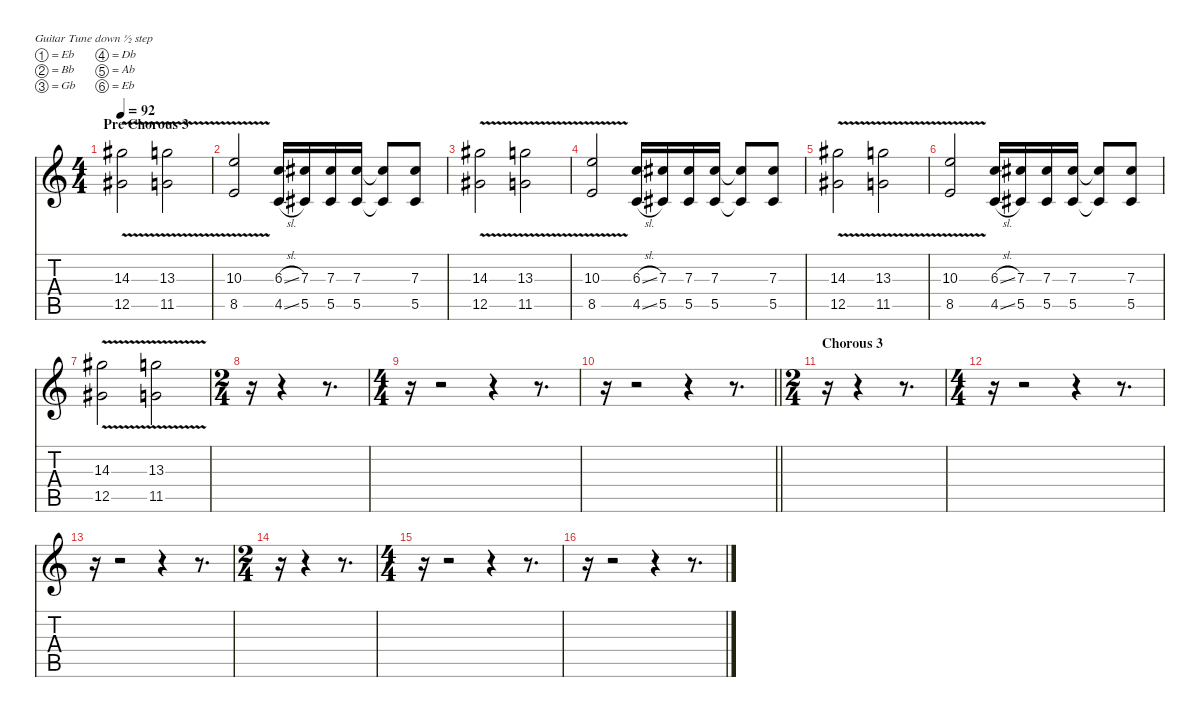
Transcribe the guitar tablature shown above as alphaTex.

\defaultSystemsLayout 4
\hideDynamics
\bracketExtendMode nobrackets
\singleTrackTrackNamePolicy hidden
\multiTrackTrackNamePolicy hidden
\otherSystemsTrackNameOrientation horizontal
\track ("Kirk" "dist.guit.") {instrument distortionguitar}
\staff {score tabs}
\tuning (Eb4 Bb3 Gb3 Db3 Ab2 Eb2)
\ts (4 4)
\section ("" "Pre Chorous 3")
\tempo 92
\clef g2
\ks c
(14.3{v acc #} 12.5{v acc #}).2{dy f beam Down} (13.3{v} 11.5{v}).2{beam Down} |
(10.3{v} 8.5{v}).2{beam Up} (6.3{sl} 4.5{sl}).16{beam Up} (7.3{acc #} 5.5{acc #}).16{beam Up} (7.3{acc #} 5.5{acc #}).16{beam Up} (7.3{acc #} 5.5{acc #}).16{beam Up} (7.3{t acc #} 5.5{t acc #}).8{beam Up} (7.3{acc #} 5.5{acc #}).8{beam Up} |
(14.3{v acc #} 12.5{v acc #}).2{beam Down} (13.3{v} 11.5{v}).2{beam Down} |
(10.3{v} 8.5{v}).2{beam Up} (6.3{sl} 4.5{sl}).16{beam Up} (7.3{acc #} 5.5{acc #}).16{beam Up} (7.3{acc #} 5.5{acc #}).16{beam Up} (7.3{acc #} 5.5{acc #}).16{beam Up} (7.3{t acc #} 5.5{t acc #}).8{beam Up} (7.3{acc #} 5.5{acc #}).8{beam Up} |
(14.3{v acc #} 12.5{v acc #}).2{beam Down} (13.3{v} 11.5{v}).2{beam Down} |
(10.3{v} 8.5{v}).2{beam Up} (6.3{sl} 4.5{sl}).16{beam Up} (7.3{acc #} 5.5{acc #}).16{beam Up} (7.3{acc #} 5.5{acc #}).16{beam Up} (7.3{acc #} 5.5{acc #}).16{beam Up} (7.3{t acc #} 5.5{t acc #}).8{beam Up} (7.3{acc #} 5.5{acc #}).8{beam Up} |
(14.3{v acc #} 12.5{v acc #}).2{beam Down} (13.3{v} 11.5{v}).2{beam Down} |
\ts (2 4)
\beaming (8 2 2 2 2)
r.16{beam Down} r.4{beam Down} r.8{d beam Down} |
\ts (4 4)
\beaming (8 2 2 2 2)
r.16{beam Down} r.2{beam Down} r.4{beam Down} r.8{d beam Down} |
\barLineRight lightlight
r.16{beam Down} r.2{beam Down} r.4{beam Down} r.8{d beam Down} |
\ts (2 4)
\beaming (8 2 2 2 2)
\section ("" "Chorous 3")
r.16{beam Down} r.4{beam Down} r.8{d beam Down} |
\ts (4 4)
\beaming (8 2 2 2 2)
r.16{beam Down} r.2{beam Down} r.4{beam Down} r.8{d beam Down} |
r.16{beam Down} r.2{beam Down} r.4{beam Down} r.8{d beam Down} |
\ts (2 4)
\beaming (8 2 2 2 2)
r.16{beam Down} r.4{beam Down} r.8{d beam Down} |
\ts (4 4)
\beaming (8 2 2 2 2)
r.16{beam Down} r.2{beam Down} r.4{beam Down} r.8{d beam Down} |
r.16{beam Down} r.2{beam Down} r.4{beam Down} r.8{d beam Down}
